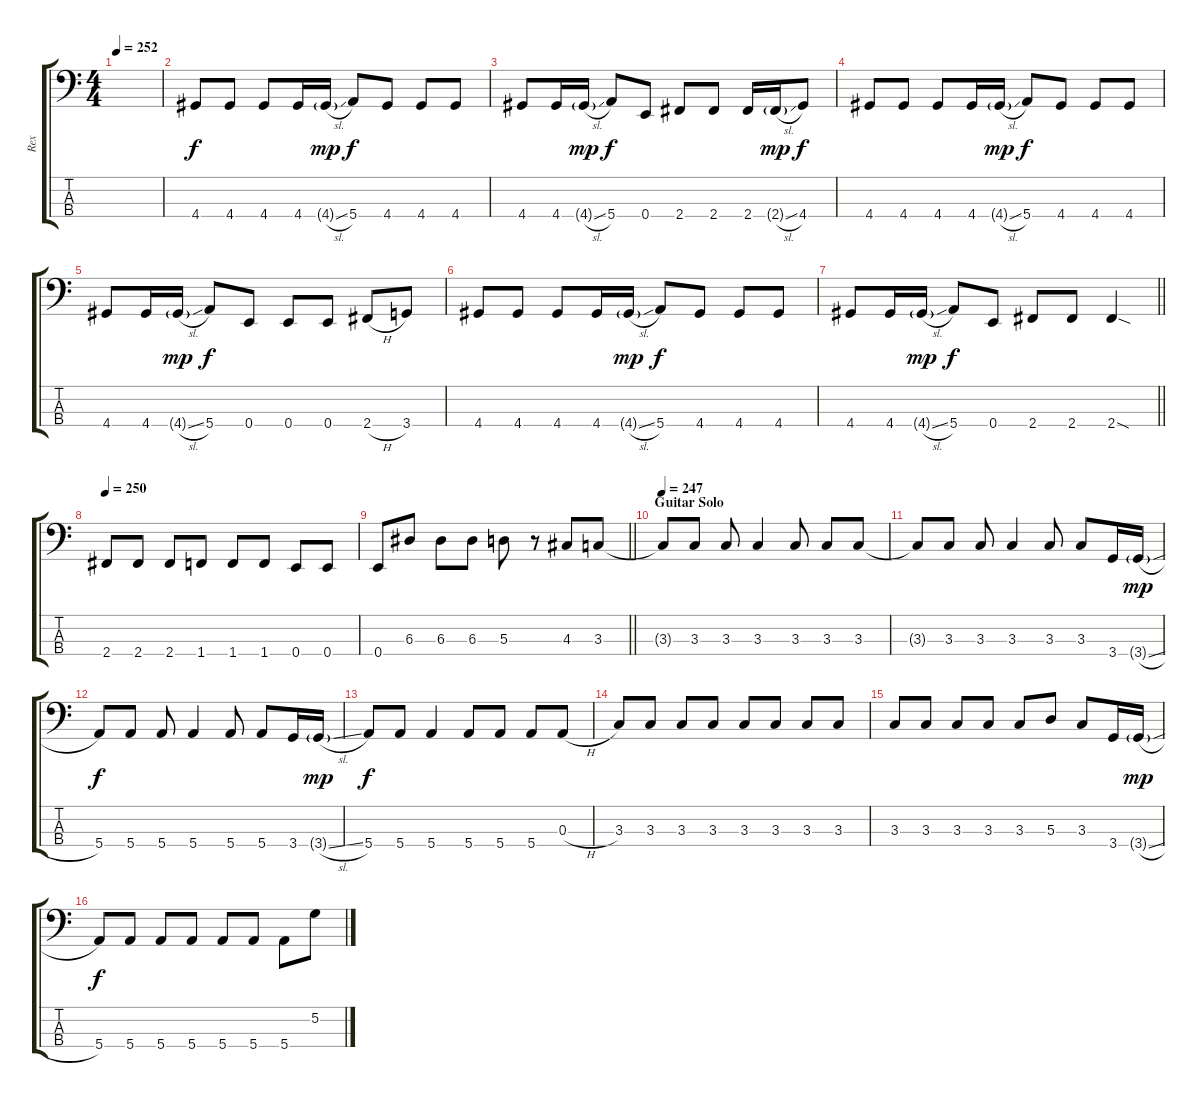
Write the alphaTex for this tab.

\track ("Rex" "Rex") {instrument electricbassfinger}
\staff {score tabs}
\tuning (G2 D2 A1 E1) {hide}
\ts (4 4)
\tempo 252
\clef f4
\ks c
|
4.4.8 4.4.8 4.4.8 4.4.16 4.4{sl g}.16{dy mp} 5.4.8{dy f} 4.4.8 4.4.8 4.4.8 |
4.4.8 4.4.16 4.4{sl g}.16{dy mp} 5.4.8{dy f} 0.4.8 2.4.8 2.4.8 2.4.16 2.4{sl g}.16{dy mp} 4.4.8{dy f} |
4.4.8 4.4.8 4.4.8 4.4.16 4.4{sl g}.16{dy mp} 5.4.8{dy f} 4.4.8 4.4.8 4.4.8 |
4.4.8 4.4.16 4.4{sl g}.16{dy mp} 5.4.8{dy f} 0.4.8 0.4.8 0.4.8 2.4{h}.8 3.4.8 |
4.4.8 4.4.8 4.4.8 4.4.16 4.4{sl g}.16{dy mp} 5.4.8{dy f} 4.4.8 4.4.8 4.4.8 |
\barLineRight lightlight
4.4.8 4.4.16 4.4{sl g}.16{dy mp} 5.4.8{dy f} 0.4.8 2.4.8 2.4.8 2.4{sod}.4 |
\tempo 250
2.4.8 2.4.8 2.4.8 1.4.8 1.4.8 1.4.8 0.4.8 0.4.8 |
\barLineRight lightlight
0.4.8 6.3.8 6.3.8 6.3.8 5.3.8 r.8 4.3.8 3.3.8 |
\section ("" "Guitar Solo")
\tempo 247
3.3{t}.8 3.3.8 3.3.8 3.3.4 3.3.8 3.3.8 3.3.8 |
3.3{t}.8 3.3.8 3.3.8 3.3.4 3.3.8 3.3.8 3.4.16 3.4{sl g}.16{dy mp} |
5.4.8{dy f} 5.4.8 5.4.8 5.4.4 5.4.8 5.4.8 3.4.16 3.4{sl g}.16{dy mp} |
5.4.8{dy f} 5.4.8 5.4.4 5.4.8 5.4.8 5.4.8 0.3{h}.8 |
3.3.8 3.3.8 3.3.8 3.3.8 3.3.8 3.3.8 3.3.8 3.3.8 |
3.3.8 3.3.8 3.3.8 3.3.8 3.3.8 5.3.8 3.3.8 3.4.16 3.4{sl g}.16{dy mp} |
5.4.8{dy f} 5.4.8 5.4.8 5.4.8 5.4.8 5.4.8 5.4.8 5.2.8
